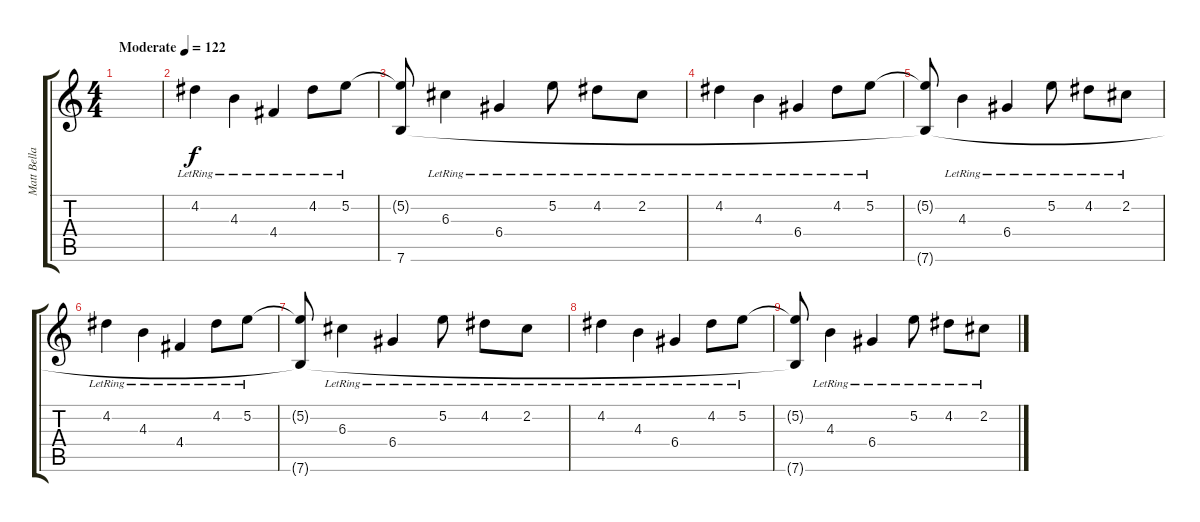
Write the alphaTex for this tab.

\track ("Matt Bellamy" "Matt Bella") {instrument acousticguitarsteel}
\staff {score tabs}
\tuning (E4 B3 G3 D3 A2 E2) {hide}
\ts (4 4)
\tempo (122 "Moderate")
\clef g2
\ks c
|
4.2{lr}.4 4.3{lr}.4 4.4{lr}.4 4.2{lr}.8 5.2{lr}.8 |
(5.2{t} 7.6).8 6.3{lr}.4 6.4{lr}.4 5.2{lr}.8 4.2{lr}.8 2.2{lr}.8 |
4.2{lr}.4 4.3{lr}.4 6.4{lr}.4 4.2{lr}.8 5.2{lr}.8 |
(5.2{t} 7.6{t}).8 4.3{lr}.4 6.4{lr}.4 5.2{lr}.8 4.2{lr}.8 2.2{lr}.8 |
4.2{lr}.4 4.3{lr}.4 4.4{lr}.4 4.2{lr}.8 5.2{lr}.8 |
(5.2{t} 7.6{t}).8 6.3{lr}.4 6.4{lr}.4 5.2{lr}.8 4.2{lr}.8 2.2{lr}.8 |
4.2{lr}.4 4.3{lr}.4 6.4{lr}.4 4.2{lr}.8 5.2{lr}.8 |
(5.2{t} 7.6{t}).8 4.3{lr}.4 6.4{lr}.4 5.2{lr}.8 4.2{lr}.8 2.2{lr}.8
